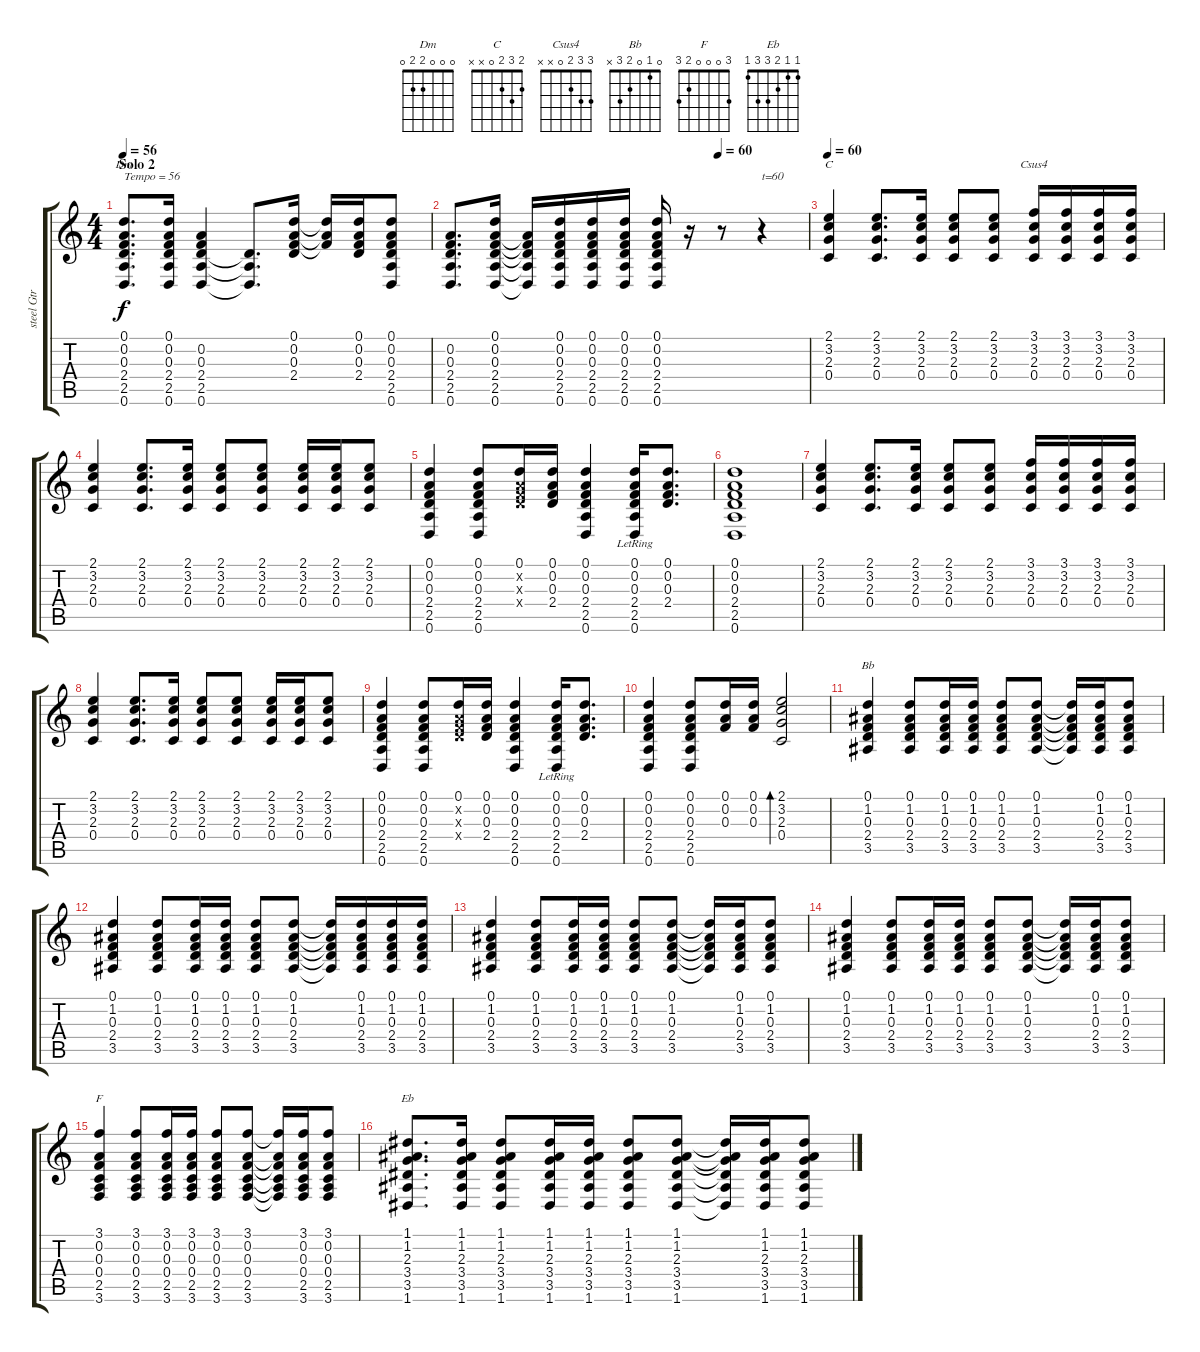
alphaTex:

\track ("steel Gtr" "steel Gtr") {instrument acousticguitarsteel}
\staff {score tabs}
\tuning (D4 A3 F3 C3 G2 D2) {hide}
\chord ("Dm" 0 0 0 2 2 0)
\chord ("C" 2 3 2 0 x x)
\chord ("Csus4" 3 3 2 0 x x)
\chord ("Bb" 0 1 0 2 3 x)
\chord ("F" 3 0 0 0 2 3)
\chord ("Eb" 1 1 2 3 3 1)
\ts (4 4)
\section ("" "Solo 2")
\tempo 56
\clef g2
\ks c
(0.1 0.2 0.3 2.4 2.5 0.6).8{d ch "Dm" txt "Tempo = 56" dy f} (0.1 0.2 0.3 2.4 2.5 0.6).16 (0.2 0.3 2.4 2.5 0.6).4 (2.4{t} 2.5{t} 0.6{t}).8{d} (0.1 0.2 0.3 2.4).16 (0.1{t} 0.2{t} 0.3{t}).16 (0.1 0.2 0.3 2.4).16 (0.1 0.2 0.3 2.4 2.5 0.6).8 |
\tempo (60 0.75)
(0.2 0.3 2.4 2.5 0.6).8{d} (0.1 0.2 0.3 2.4 2.5 0.6).16 (0.2{t} 0.3{t} 2.4{t} 2.5{t} 0.6{t}).16 (0.1 0.2 0.3 2.4 2.5 0.6).16 (0.1 0.2 0.3 2.4 2.5 0.6).16 (0.1 0.2 0.3 2.4 2.5 0.6).16 (0.1 0.2 0.3 2.4 2.5 0.6).16 r.16 r.8 r.4{txt "t=60"} |
\tempo 60
(2.1 3.2 2.3 0.4).4{ch "C"} (2.1 3.2 2.3 0.4).8{d} (2.1 3.2 2.3 0.4).16 (2.1 3.2 2.3 0.4).8 (2.1 3.2 2.3 0.4).8 (3.1 3.2 2.3 0.4).16{ch "Csus4"} (3.1 3.2 2.3 0.4).16 (3.1 3.2 2.3 0.4).16 (3.1 3.2 2.3 0.4).16 |
(2.1 3.2 2.3 0.4).4 (2.1 3.2 2.3 0.4).8{d} (2.1 3.2 2.3 0.4).16 (2.1 3.2 2.3 0.4).8 (2.1 3.2 2.3 0.4).8 (2.1 3.2 2.3 0.4).16 (2.1 3.2 2.3 0.4).16 (2.1 3.2 2.3 0.4).8 |
(0.1 0.2 0.3 2.4 2.5 0.6).4 (0.1 0.2 0.3 2.4 2.5 0.6).8 (0.1 0.2{x} 0.3{x} 2.4{x}).16 (0.1 0.2 0.3 2.4).16 (0.1 0.2 0.3 2.4 2.5 0.6).4 (0.1 0.2 0.3 2.4 2.5{lr} 0.6{lr}).16 (0.1 0.2 0.3 2.4).8{d} |
(0.1 0.2 0.3 2.4 2.5 0.6).1 |
(2.1 3.2 2.3 0.4).4 (2.1 3.2 2.3 0.4).8{d} (2.1 3.2 2.3 0.4).16 (2.1 3.2 2.3 0.4).8 (2.1 3.2 2.3 0.4).8 (3.1 3.2 2.3 0.4).16 (3.1 3.2 2.3 0.4).16 (3.1 3.2 2.3 0.4).16 (3.1 3.2 2.3 0.4).16 |
(2.1 3.2 2.3 0.4).4 (2.1 3.2 2.3 0.4).8{d} (2.1 3.2 2.3 0.4).16 (2.1 3.2 2.3 0.4).8 (2.1 3.2 2.3 0.4).8 (2.1 3.2 2.3 0.4).16 (2.1 3.2 2.3 0.4).16 (2.1 3.2 2.3 0.4).8 |
(0.1 0.2 0.3 2.4 2.5 0.6).4 (0.1 0.2 0.3 2.4 2.5 0.6).8 (0.1 0.2{x} 0.3{x} 2.4{x}).16 (0.1 0.2 0.3 2.4).16 (0.1 0.2 0.3 2.4 2.5 0.6).4 (0.1 0.2 0.3 2.4 2.5{lr} 0.6{lr}).16 (0.1 0.2 0.3 2.4).8{d} |
(0.1 0.2 0.3 2.4 2.5 0.6).4 (0.1 0.2 0.3 2.4 2.5 0.6).8 (0.1 0.2 0.3).16 (0.1 0.2 0.3).16 (2.1 3.2 2.3 0.4).2{bd 60} |
(0.1 1.2 0.3 2.4 3.5).4{ch "Bb"} (0.1 1.2 0.3 2.4 3.5).8 (0.1 1.2 0.3 2.4 3.5).16 (0.1 1.2 0.3 2.4 3.5).16 (0.1 1.2 0.3 2.4 3.5).8 (0.1 1.2 0.3 2.4 3.5).8 (0.1{t} 1.2{t} 0.3{t} 2.4{t} 3.5{t}).16 (0.1 1.2 0.3 2.4 3.5).16 (0.1 1.2 0.3 2.4 3.5).8 |
(0.1 1.2 0.3 2.4 3.5).4 (0.1 1.2 0.3 2.4 3.5).8 (0.1 1.2 0.3 2.4 3.5).16 (0.1 1.2 0.3 2.4 3.5).16 (0.1 1.2 0.3 2.4 3.5).8 (0.1 1.2 0.3 2.4 3.5).8 (0.1{t} 1.2{t} 0.3{t} 2.4{t} 3.5{t}).16 (0.1 1.2 0.3 2.4 3.5).16 (0.1 1.2 0.3 2.4 3.5).16 (0.1 1.2 0.3 2.4 3.5).16 |
(0.1 1.2 0.3 2.4 3.5).4 (0.1 1.2 0.3 2.4 3.5).8 (0.1 1.2 0.3 2.4 3.5).16 (0.1 1.2 0.3 2.4 3.5).16 (0.1 1.2 0.3 2.4 3.5).8 (0.1 1.2 0.3 2.4 3.5).8 (0.1{t} 1.2{t} 0.3{t} 2.4{t} 3.5{t}).16 (0.1 1.2 0.3 2.4 3.5).16 (0.1 1.2 0.3 2.4 3.5).8 |
(0.1 1.2 0.3 2.4 3.5).4 (0.1 1.2 0.3 2.4 3.5).8 (0.1 1.2 0.3 2.4 3.5).16 (0.1 1.2 0.3 2.4 3.5).16 (0.1 1.2 0.3 2.4 3.5).8 (0.1 1.2 0.3 2.4 3.5).8 (0.1{t} 1.2{t} 0.3{t} 2.4{t} 3.5{t}).16 (0.1 1.2 0.3 2.4 3.5).16 (0.1 1.2 0.3 2.4 3.5).8 |
(3.1 0.2 0.3 0.4 2.5 3.6).4{ch "F"} (3.1 0.2 0.3 0.4 2.5 3.6).8 (3.1 0.2 0.3 0.4 2.5 3.6).16 (3.1 0.2 0.3 0.4 2.5 3.6).16 (3.1 0.2 0.3 0.4 2.5 3.6).8 (3.1 0.2 0.3 0.4 2.5 3.6).8 (3.1{t} 0.2{t} 0.3{t} 0.4{t} 2.5{t} 3.6{t}).16 (3.1 0.2 0.3 0.4 2.5 3.6).16 (3.1 0.2 0.3 0.4 2.5 3.6).8 |
(1.1 1.2 2.3 3.4 3.5 1.6).8{d ch "Eb"} (1.1 1.2 2.3 3.4 3.5 1.6).16 (1.1 1.2 2.3 3.4 3.5 1.6).8 (1.1 1.2 2.3 3.4 3.5 1.6).16 (1.1 1.2 2.3 3.4 3.5 1.6).16 (1.1 1.2 2.3 3.4 3.5 1.6).8 (1.1 1.2 2.3 3.4 3.5 1.6).8 (1.1{t} 1.2{t} 2.3{t} 3.4{t} 3.5{t} 1.6{t}).16 (1.1 1.2 2.3 3.4 3.5 1.6).16 (1.1 1.2 2.3 3.4 3.5 1.6).8
